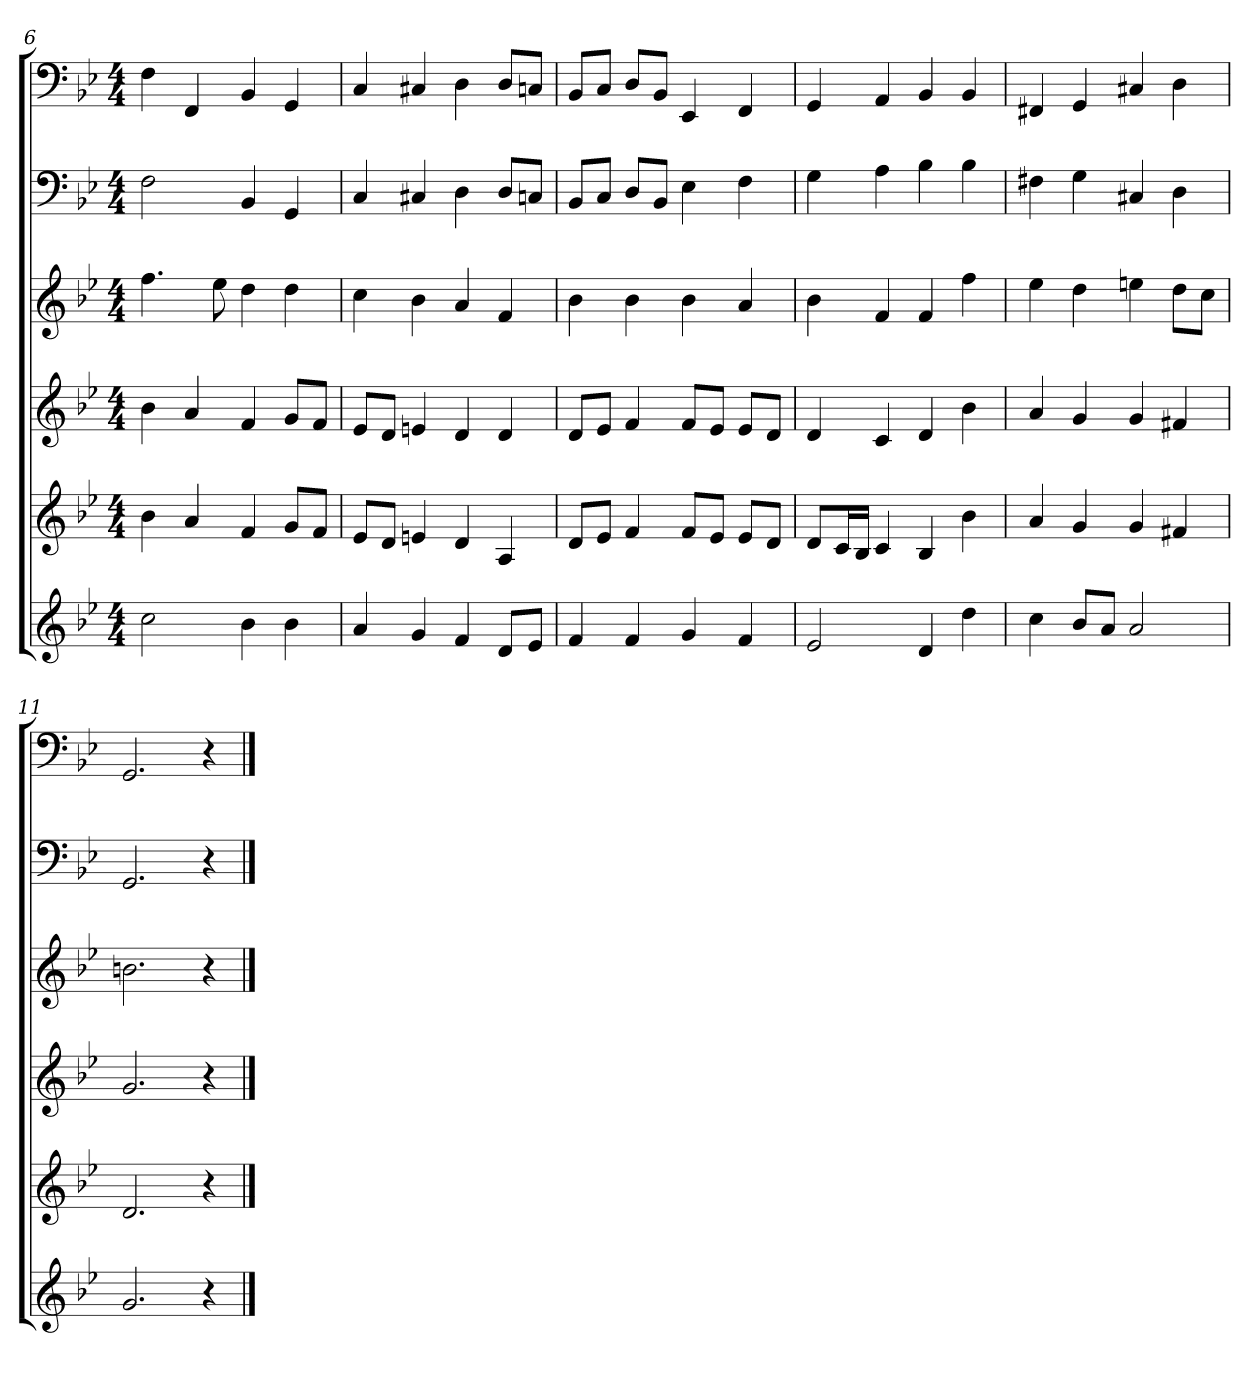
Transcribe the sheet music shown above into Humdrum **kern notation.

**kern	**kern	**kern	**kern	**kern	**kern
*part6	*part5	*part4	*part3	*part2	*part1
*staff6	*staff5	*staff4	*staff3	*staff2	*staff1
*clefG2	*clefG2	*clefG2	*clefG2	*clefF4	*clefF4
*k[b-e-]	*k[b-e-]	*k[b-e-]	*k[b-e-]	*k[b-e-]	*k[b-e-]
*g:	*g:	*g:	*g:	*g:	*g:
*M4/4	*M4/4	*M4/4	*M4/4	*M4/4	*M4/4
=6	=6	=6	=6	=6	=6
2cc	4b-	4b-	4.ff	2F	4F
.	4a	4a	.	.	4FF
.	.	.	8ee-	.	.
4b-	4f	4f	4dd	4BB-	4BB-
4b-	8g/L	8g/L	4dd	4GG	4GG
.	8f/J	8f/J	.	.	.
=7	=7	=7	=7	=7	=7
4a	8e-/L	8e-/L	4cc	4C	4C
.	8d/J	8d/J	.	.	.
4g	4en	4en	4b-	4C#X	4C#X
4f	4d	4d	4a	4D	4D
8d/L	4A	4d	4f	8D/L	8D/L
8e-/J	.	.	.	8Cn/J	8Cn/J
=8	=8	=8	=8	=8	=8
4f	8d/L	8d/L	4b-	8BB-/L	8BB-/L
.	8e-/J	8e-/J	.	8C/J	8C/J
4f	4f	4f	4b-	8D/L	8D/L
.	.	.	.	8BB-/J	8BB-/J
4g	8f/L	8f/L	4b-	4E-	4EE-
.	8e-/J	8e-/J	.	.	.
4f	8e-/L	8e-/L	4a	4F	4FF
.	8d/J	8d/J	.	.	.
=9	=9	=9	=9	=9	=9
2e-	8d/L	4d	4b-	4G	4GG
.	16c/L	.	.	.	.
.	16B-/JJ	.	.	.	.
.	4c	4c	4f	4A	4AA
4d	4B-	4d	4f	4B-	4BB-
4dd	4b-	4b-	4ff	4B-	4BB-
=10	=10	=10	=10	=10	=10
4cc	4a	4a	4ee-	4F#X	4FF#X
8b-/L	4g	4g	4dd	4G	4GG
8a/J	.	.	.	.	.
2a	4g	4g	4een	4C#X	4C#X
.	4f#X	4f#X	8dd\L	4D	4D
.	.	.	8cc\J	.	.
=11	=11	=11	=11	=11	=11
2.g	2.d	2.g	2.bn	2.GG	2.GG
4r	4r	4r	4r	4r	4r
==	==	==	==	==	==
*-	*-	*-	*-	*-	*-
